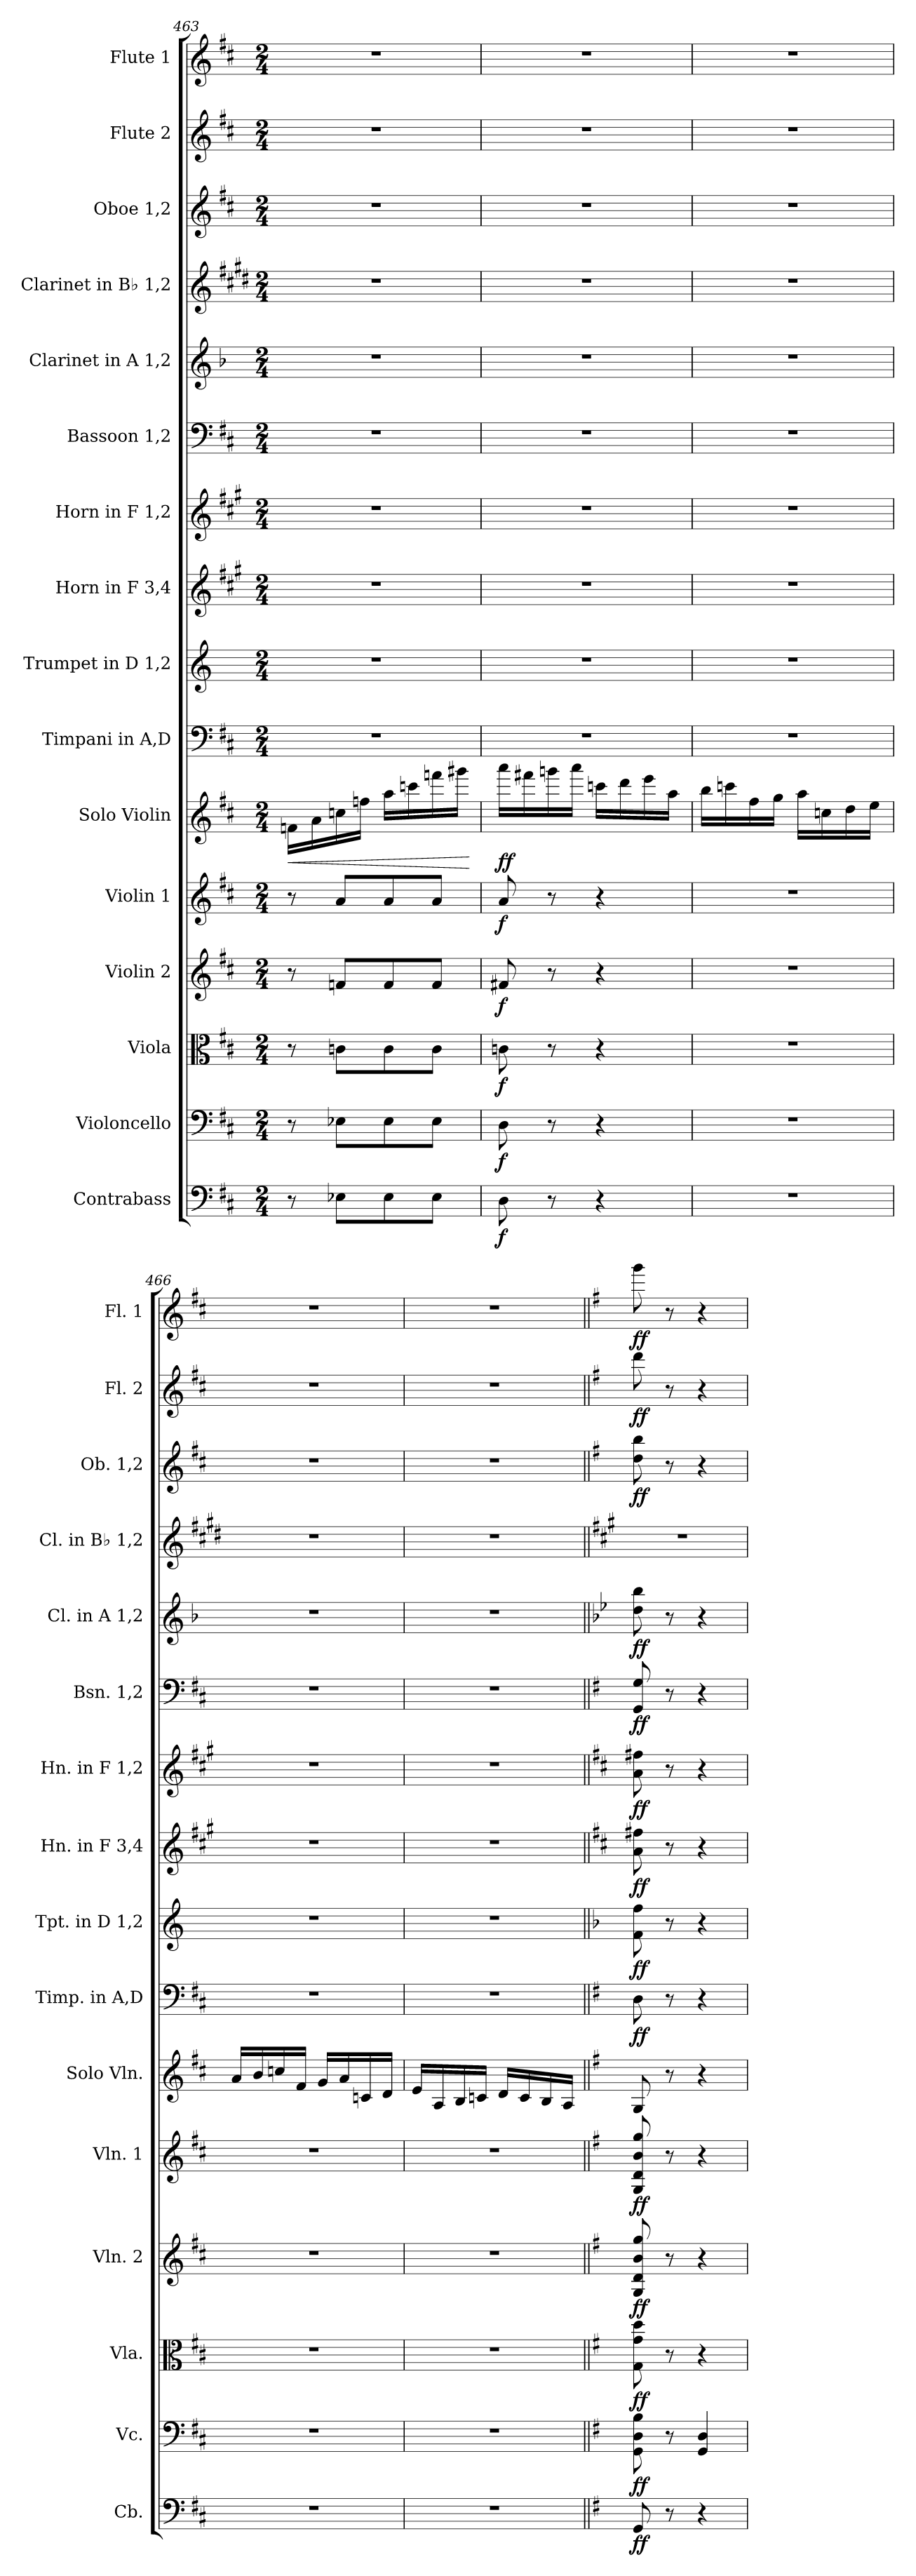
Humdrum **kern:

**kern	**dynam	**kern	**dynam	**kern	**dynam	**kern	**dynam	**kern	**dynam	**kern	**dynam	**kern	**dynam	**kern	**dynam	**kern	**dynam	**kern	**dynam	**kern	**dynam	**kern	**dynam	**kern	**kern	**dynam	**kern	**dynam	**kern	**dynam
*part16	*part16	*part15	*part15	*part14	*part14	*part13	*part13	*part12	*part12	*part11	*part11	*part10	*part10	*part9	*part9	*part8	*part8	*part7	*part7	*part6	*part6	*part5	*part5	*part4	*part3	*part3	*part2	*part2	*part1	*part1
*staff16	*staff16	*staff15	*staff15	*staff14	*staff14	*staff13	*staff13	*staff12	*staff12	*staff11	*staff11	*staff10	*staff10	*staff9	*staff9	*staff8	*staff8	*staff7	*staff7	*staff6	*staff6	*staff5	*staff5	*staff4	*staff3	*staff3	*staff2	*staff2	*staff1	*staff1
*I"Contrabass	*	*I"Violoncello	*	*I"Viola	*	*I"Violin 2	*	*I"Violin 1	*	*I"Solo Violin	*	*I"Timpani in A,D	*	*I"Trumpet in D 1,2	*	*I"Horn in F 3,4	*	*I"Horn in F 1,2	*	*I"Bassoon 1,2	*	*I"Clarinet in A 1,2	*	*I"Clarinet in B♭ 1,2	*I"Oboe 1,2	*	*I"Flute 2	*	*I"Flute 1	*
*I'Cb.	*	*I'Vc.	*	*I'Vla.	*	*I'Vln. 2	*	*I'Vln. 1	*	*I'Solo Vln.	*	*I'Timp. in A,D	*	*I'Tpt. in D 1,2	*	*I'Hn. in F 3,4	*	*I'Hn. in F 1,2	*	*I'Bsn. 1,2	*	*I'Cl. in A 1,2	*	*I'Cl. in B♭ 1,2	*I'Ob. 1,2	*	*I'Fl. 2	*	*I'Fl. 1	*
*clefF4	*	*clefF4	*	*clefC3	*	*clefG2	*	*clefG2	*	*clefG2	*	*clefF4	*	*clefG2	*	*clefG2	*	*clefG2	*	*clefF4	*	*clefG2	*	*clefG2	*clefG2	*	*clefG2	*	*clefG2	*
*ITrd7c12	*	*	*	*	*	*	*	*	*	*	*	*	*	*ITrd-1c-2	*	*ITrd4c7	*	*ITrd4c7	*	*	*	*ITrd2c3	*	*ITrd1c2	*	*	*	*	*	*
*k[f#c#]	*	*k[f#c#]	*	*k[f#c#]	*	*k[f#c#]	*	*k[f#c#]	*	*k[f#c#]	*	*k[f#c#]	*	*k[f#c#]	*	*k[f#c#]	*	*k[f#c#]	*	*k[f#c#]	*	*k[f#c#]	*	*k[f#c#]	*k[f#c#]	*	*k[f#c#]	*	*k[f#c#]	*
*M2/4	*	*M2/4	*	*M2/4	*	*M2/4	*	*M2/4	*	*M2/4	*	*M2/4	*	*M2/4	*	*M2/4	*	*M2/4	*	*M2/4	*	*M2/4	*	*M2/4	*M2/4	*	*M2/4	*	*M2/4	*
=463	=463	=463	=463	=463	=463	=463	=463	=463	=463	=463	=463	=463	=463	=463	=463	=463	=463	=463	=463	=463	=463	=463	=463	=463	=463	=463	=463	=463	=463	=463
!	!	!	!	!	!	!	!	!	!	!	!LO:HP:b	!	!	!	!	!	!	!	!	!	!	!	!	!	!	!	!	!	!	!
*	*	*	*	*	*	*	*	*	*	*	*	*	*	*	*	*	*	*	*	*	*	*	*	*	*	*	*	*	*^	*
*	*	*	*	*	*	*	*	*	*	*	*	*	*	*	*	*	*	*	*	*	*	*	*	*	*	*	*	*	*	*^	*
8r	.	8r	.	8r	.	8r	.	8r	.	16fn\LL	<	2r	.	2r	.	2r	.	2r	.	2r	.	2r	.	2r	2r	.	2r	.	2r	4ryy	4..ryy	.
.	.	.	.	.	.	.	.	.	.	16a\	.	.	.	.	.	.	.	.	.	.	.	.	.	.	.	.	.	.	.	.	.	.
8EE-X\L	.	8E-X\L	.	8cn\L	.	8fn/L	.	8a/L	.	16ccn\	.	.	.	.	.	.	.	.	.	.	.	.	.	.	.	.	.	.	.	.	.	.
.	.	.	.	.	.	.	.	.	.	16ffn\JJ	.	.	.	.	.	.	.	.	.	.	.	.	.	.	.	.	.	.	.	.	.	.
8EE-\	.	8E-\	.	8c\	.	8f/	.	8a/	.	16aa\LL	.	.	.	.	.	.	.	.	.	.	.	.	.	.	.	.	.	.	.	16ryy	.	.
*	*	*	*	*	*	*	*	*	*	*	*	*	*	*	*	*	*	*	*	*	*	*	*	*	*	*	*	*	*MM150	*	*	*
.	.	.	.	.	.	.	.	.	.	16cccn\	.	.	.	.	.	.	.	.	.	.	.	.	.	.	.	.	.	.	.	8.ryy	.	.
8EE-\J	.	8E-\J	.	8c\J	.	8f/J	.	8a/J	.	16fffn\	.	.	.	.	.	.	.	.	.	.	.	.	.	.	.	.	.	.	.	.	.	.
*	*	*	*	*	*	*	*	*	*	*	*	*	*	*	*	*	*	*	*	*	*	*	*	*	*	*	*	*	*MM145	*	*	*
.	.	.	.	.	.	.	.	.	.	16ggg#X\JJ	.	.	.	.	.	.	.	.	.	.	.	.	.	.	.	.	.	.	.	.	16ryy	.
.	.	.	.	.	.	.	.	.	.	.	[	.	.	.	.	.	.	.	.	.	.	.	.	.	.	.	.	.	.	.	.	.
*	*	*	*	*	*	*	*	*	*	*	*	*	*	*	*	*	*	*	*	*	*	*	*	*	*	*	*	*	*v	*v	*v	*
!!LO:PB:g=z
=464	=464	=464	=464	=464	=464	=464	=464	=464	=464	=464	=464	=464	=464	=464	=464	=464	=464	=464	=464	=464	=464	=464	=464	=464	=464	=464	=464	=464	=464	=464
*	*	*	*	*	*	*	*	*	*	*	*	*	*	*	*	*	*	*	*	*	*	*	*	*	*	*	*	*	*MM30	*
*	*	*	*	*	*	*	*	*	*	*	*	*	*	*	*	*	*	*	*	*	*	*	*	*	*	*	*	*	*^	*
*	*	*	*	*	*	*	*	*	*	*	*	*	*	*	*	*	*	*	*	*	*	*	*	*	*	*	*	*	*	*^	*
!	!LO:DY:b	!	!LO:DY:b	!	!LO:DY:b	!	!LO:DY:b	!	!LO:DY:b	!	!LO:DY:b	!	!	!	!	!	!	!	!	!	!	!	!	!	!	!	!	!	!	!	!	!
*	*	*	*	*	*	*	*	*	*	*	*	*	*	*	*	*	*	*	*	*	*	*	*	*	*	*	*	*	*	*v	*v	*
8DD\	f	8D\	f	8cn\	f	8f#X/	f	8a/	f	16aaa\LL	ff	2r	.	2r	.	2r	.	2r	.	2r	.	2r	.	2r	2r	.	2r	.	2r	16ryy	.
*	*	*	*	*	*	*	*	*	*	*	*	*	*	*	*	*	*	*	*	*	*	*	*	*	*	*	*	*	*MM170	*	*
.	.	.	.	.	.	.	.	.	.	16fff#X\	.	.	.	.	.	.	.	.	.	.	.	.	.	.	.	.	.	.	.	4..ryy	.
8r	.	8r	.	8r	.	8r	.	8r	.	16gggn\	.	.	.	.	.	.	.	.	.	.	.	.	.	.	.	.	.	.	.	.	.
.	.	.	.	.	.	.	.	.	.	16aaa\JJ	.	.	.	.	.	.	.	.	.	.	.	.	.	.	.	.	.	.	.	.	.
4r	.	4r	.	4r	.	4r	.	4r	.	16cccn\LL	.	.	.	.	.	.	.	.	.	.	.	.	.	.	.	.	.	.	.	.	.
.	.	.	.	.	.	.	.	.	.	16ddd\	.	.	.	.	.	.	.	.	.	.	.	.	.	.	.	.	.	.	.	.	.
.	.	.	.	.	.	.	.	.	.	16eee\	.	.	.	.	.	.	.	.	.	.	.	.	.	.	.	.	.	.	.	.	.
.	.	.	.	.	.	.	.	.	.	16aa\JJ	.	.	.	.	.	.	.	.	.	.	.	.	.	.	.	.	.	.	.	.	.
*	*	*	*	*	*	*	*	*	*	*	*	*	*	*	*	*	*	*	*	*	*	*	*	*	*	*	*	*	*v	*v	*
=465	=465	=465	=465	=465	=465	=465	=465	=465	=465	=465	=465	=465	=465	=465	=465	=465	=465	=465	=465	=465	=465	=465	=465	=465	=465	=465	=465	=465	=465	=465
2r	.	2r	.	2r	.	2r	.	2r	.	16bb\LL	.	2r	.	2r	.	2r	.	2r	.	2r	.	2r	.	2r	2r	.	2r	.	2r	.
.	.	.	.	.	.	.	.	.	.	16cccn\	.	.	.	.	.	.	.	.	.	.	.	.	.	.	.	.	.	.	.	.
.	.	.	.	.	.	.	.	.	.	16ff#\	.	.	.	.	.	.	.	.	.	.	.	.	.	.	.	.	.	.	.	.
.	.	.	.	.	.	.	.	.	.	16gg\JJ	.	.	.	.	.	.	.	.	.	.	.	.	.	.	.	.	.	.	.	.
.	.	.	.	.	.	.	.	.	.	16aa\LL	.	.	.	.	.	.	.	.	.	.	.	.	.	.	.	.	.	.	.	.
.	.	.	.	.	.	.	.	.	.	16ccn\	.	.	.	.	.	.	.	.	.	.	.	.	.	.	.	.	.	.	.	.
.	.	.	.	.	.	.	.	.	.	16dd\	.	.	.	.	.	.	.	.	.	.	.	.	.	.	.	.	.	.	.	.
.	.	.	.	.	.	.	.	.	.	16ee\JJ	.	.	.	.	.	.	.	.	.	.	.	.	.	.	.	.	.	.	.	.
=466	=466	=466	=466	=466	=466	=466	=466	=466	=466	=466	=466	=466	=466	=466	=466	=466	=466	=466	=466	=466	=466	=466	=466	=466	=466	=466	=466	=466	=466	=466
2r	.	2r	.	2r	.	2r	.	2r	.	16a/LL	.	2r	.	2r	.	2r	.	2r	.	2r	.	2r	.	2r	2r	.	2r	.	2r	.
.	.	.	.	.	.	.	.	.	.	16b/	.	.	.	.	.	.	.	.	.	.	.	.	.	.	.	.	.	.	.	.
.	.	.	.	.	.	.	.	.	.	16ccn/	.	.	.	.	.	.	.	.	.	.	.	.	.	.	.	.	.	.	.	.
.	.	.	.	.	.	.	.	.	.	16f#/JJ	.	.	.	.	.	.	.	.	.	.	.	.	.	.	.	.	.	.	.	.
.	.	.	.	.	.	.	.	.	.	16g/LL	.	.	.	.	.	.	.	.	.	.	.	.	.	.	.	.	.	.	.	.
.	.	.	.	.	.	.	.	.	.	16a/	.	.	.	.	.	.	.	.	.	.	.	.	.	.	.	.	.	.	.	.
.	.	.	.	.	.	.	.	.	.	16cn/	.	.	.	.	.	.	.	.	.	.	.	.	.	.	.	.	.	.	.	.
.	.	.	.	.	.	.	.	.	.	16d/JJ	.	.	.	.	.	.	.	.	.	.	.	.	.	.	.	.	.	.	.	.
=467	=467	=467	=467	=467	=467	=467	=467	=467	=467	=467	=467	=467	=467	=467	=467	=467	=467	=467	=467	=467	=467	=467	=467	=467	=467	=467	=467	=467	=467	=467
*	*	*	*	*	*	*	*	*	*	*	*	*	*	*	*	*	*	*	*	*	*	*	*	*	*	*	*	*	*MM140	*
*	*	*	*	*	*	*	*	*	*	*	*	*	*	*	*	*	*	*	*	*	*	*	*	*	*	*	*	*	*^	*
*	*	*	*	*	*	*	*	*	*	*	*	*	*	*	*	*	*	*	*	*	*	*	*	*	*	*	*	*	*	*^	*
*	*	*	*	*	*	*	*	*	*	*	*	*	*	*	*	*	*	*	*	*	*	*	*	*	*	*	*	*	*	*	*^	*
2r	.	2r	.	2r	.	2r	.	2r	.	16e/LL	.	2r	.	2r	.	2r	.	2r	.	2r	.	2r	.	2r	2r	.	2r	.	2r	8ryy	4ryy	4.ryy	.
.	.	.	.	.	.	.	.	.	.	16A/	.	.	.	.	.	.	.	.	.	.	.	.	.	.	.	.	.	.	.	.	.	.	.
*	*	*	*	*	*	*	*	*	*	*	*	*	*	*	*	*	*	*	*	*	*	*	*	*	*	*	*	*	*MM120	*	*	*	*
.	.	.	.	.	.	.	.	.	.	16B/	.	.	.	.	.	.	.	.	.	.	.	.	.	.	.	.	.	.	.	4.ryy	.	.	.
.	.	.	.	.	.	.	.	.	.	16cn/JJ	.	.	.	.	.	.	.	.	.	.	.	.	.	.	.	.	.	.	.	.	.	.	.
*	*	*	*	*	*	*	*	*	*	*	*	*	*	*	*	*	*	*	*	*	*	*	*	*	*	*	*	*	*MM70	*	*	*	*
.	.	.	.	.	.	.	.	.	.	16d/LL	.	.	.	.	.	.	.	.	.	.	.	.	.	.	.	.	.	.	.	.	4ryy	.	.
.	.	.	.	.	.	.	.	.	.	16c/	.	.	.	.	.	.	.	.	.	.	.	.	.	.	.	.	.	.	.	.	.	.	.
*	*	*	*	*	*	*	*	*	*	*	*	*	*	*	*	*	*	*	*	*	*	*	*	*	*	*	*	*	*MM50	*	*	*	*
.	.	.	.	.	.	.	.	.	.	16B/	.	.	.	.	.	.	.	.	.	.	.	.	.	.	.	.	.	.	.	.	.	8ryy	.
.	.	.	.	.	.	.	.	.	.	16A/JJ	.	.	.	.	.	.	.	.	.	.	.	.	.	.	.	.	.	.	.	.	.	.	.
*	*	*	*	*	*	*	*	*	*	*	*	*	*	*	*	*	*	*	*	*	*	*	*	*	*	*	*	*	*v	*v	*v	*v	*
!!LO:PB:g=z
=468||	=468||	=468||	=468||	=468||	=468||	=468||	=468||	=468||	=468||	=468||	=468||	=468||	=468||	=468||	=468||	=468||	=468||	=468||	=468||	=468||	=468||	=468||	=468||	=468||	=468||	=468||	=468||	=468||	=468||	=468||
!!LO:REH:place=s1:a:B:fs=14:t=G
*k[f#]	*	*k[f#]	*	*k[f#]	*	*k[f#]	*	*k[f#]	*	*k[f#]	*	*k[f#]	*	*k[f#]	*	*k[f#]	*	*k[f#]	*	*k[f#]	*	*k[f#]	*	*k[f#]	*k[f#]	*	*k[f#]	*	*k[f#]	*
*	*	*	*	*	*	*	*	*	*	*	*	*	*	*	*	*	*	*	*	*	*	*	*	*	*	*	*	*	*^	*
*	*	*	*	*	*	*	*	*	*	*	*	*	*	*	*	*	*	*	*	*	*	*	*	*	*	*	*	*	*	*^	*
*	*	*	*	*	*	*	*	*	*	*	*	*	*	*	*	*	*	*	*	*	*	*	*	*	*	*	*	*	*	*	*^	*
!	!	!	!	!	!	!	!	!	!	!	!	!	!	!	!	!	!	!	!	!	!	!	!	!	!	!	!	!	!LO:TX:a:B:t=Poco meno mosso	!	!	!	!
!	!LO:DY:b	!	!LO:DY:b	!	!LO:DY:b	!	!LO:DY:b	!	!LO:DY:b	!	!	!	!LO:DY:b	!	!LO:DY:b	!	!LO:DY:b	!	!LO:DY:b	!	!LO:DY:b	!	!LO:DY:b	!	!	!LO:DY:b	!	!LO:DY:b	!	!	!	!	!LO:DY:b
*	*	*	*	*	*	*	*	*	*	*	*	*	*	*	*	*	*	*	*	*	*	*	*	*	*	*	*	*	*v	*v	*v	*v	*
8GGG/	ff	8GG\ 8D\ 8B\	ff	8G\ 8g\ 8dd\	ff	8G/ 8d/ 8b/ 8gg/	ff	8G/ 8d/ 8b/ 8gg/	ff	8G/	.	8D\	ff	8g\ 8gg\	ff	8d\ 8bn\	ff	8d\ 8bn\	ff	8GG/ 8G/	ff	8b\ 8gg\	ff	2r	8dd\ 8bb\	ff	8ddd\	ff	8ggg\	ff
8r	.	8r	.	8r	.	8r	.	8r	.	8r	.	8r	.	8r	.	8r	.	8r	.	8r	.	8r	.	.	8r	.	8r	.	8r	.
4r	.	4GG/ 4D/	.	4r	.	4r	.	4r	.	4r	.	4r	.	4r	.	4r	.	4r	.	4r	.	4r	.	.	4r	.	4r	.	4r	.
=	=	=	=	=	=	=	=	=	=	=	=	=	=	=	=	=	=	=	=	=	=	=	=	=	=	=	=	=	=	=
*-	*-	*-	*-	*-	*-	*-	*-	*-	*-	*-	*-	*-	*-	*-	*-	*-	*-	*-	*-	*-	*-	*-	*-	*-	*-	*-	*-	*-	*-	*-
